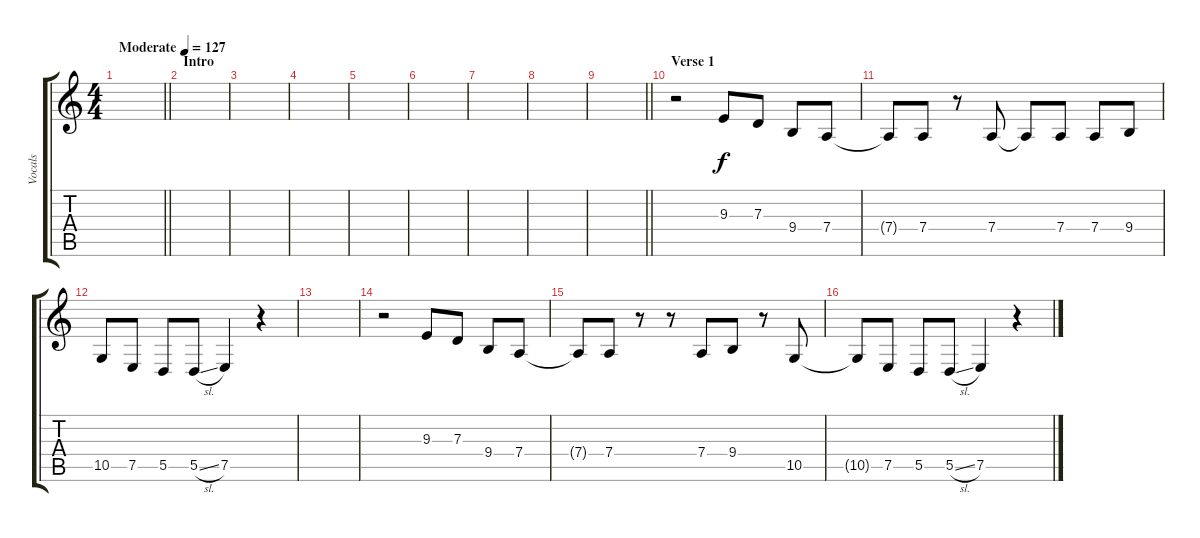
\track ("Vocals" "Vocals") {instrument altosax}
\staff {score tabs}
\tuning (E4 B3 G3 D3 A2 E2) {hide}
\ts (4 4)
\tempo (127 "Moderate")
\clef g2
\barLineRight lightlight
\ks c
|
\section ("" "Intro")
|
|
|
|
|
|
|
\barLineRight lightlight
|
\section ("" "Verse 1")
r.2 9.3.8 7.3.8 9.4.8 7.4.8 |
7.4{t}.8 7.4.8 r.8 7.4.8 7.4{t}.8 7.4.8 7.4.8 9.4.8 |
10.5.8 7.5.8 5.5.8 5.5{sl}.8 7.5.4 r.4 |
|
r.2 9.3.8 7.3.8 9.4.8 7.4.8 |
7.4{t}.8 7.4.8 r.8 r.8 7.4.8 9.4.8 r.8 10.5.8 |
10.5{t}.8 7.5.8 5.5.8 5.5{sl}.8 7.5.4 r.4
